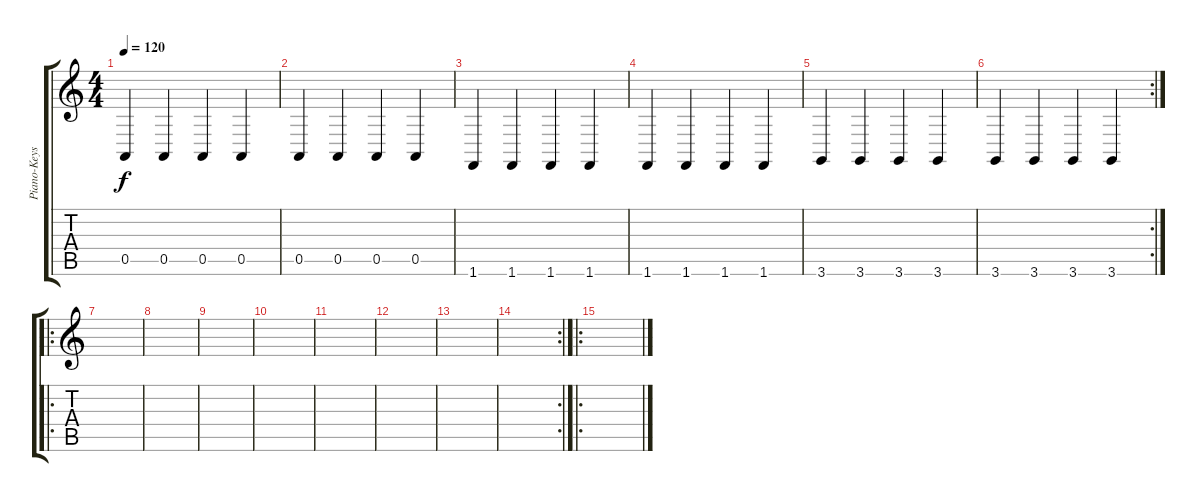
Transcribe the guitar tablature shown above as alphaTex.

\track ("Piano-Keys" "Piano-Keys") {instrument electricgrandpiano}
\staff {score tabs}
\tuning (E4 B3 G3 D3 A2 E2) {hide}
\ts (4 4)
\tempo 120
\clef g2
\ks c
0.5.4{dy f} 0.5.4 0.5.4 0.5.4 |
0.5.4 0.5.4 0.5.4 0.5.4 |
1.6.4 1.6.4 1.6.4 1.6.4 |
1.6.4 1.6.4 1.6.4 1.6.4 |
3.6.4 3.6.4 3.6.4 3.6.4 |
\rc 2
3.6.4 3.6.4 3.6.4 3.6.4 |
\ro
|
|
|
|
|
|
|
\rc 2
|
\ro
